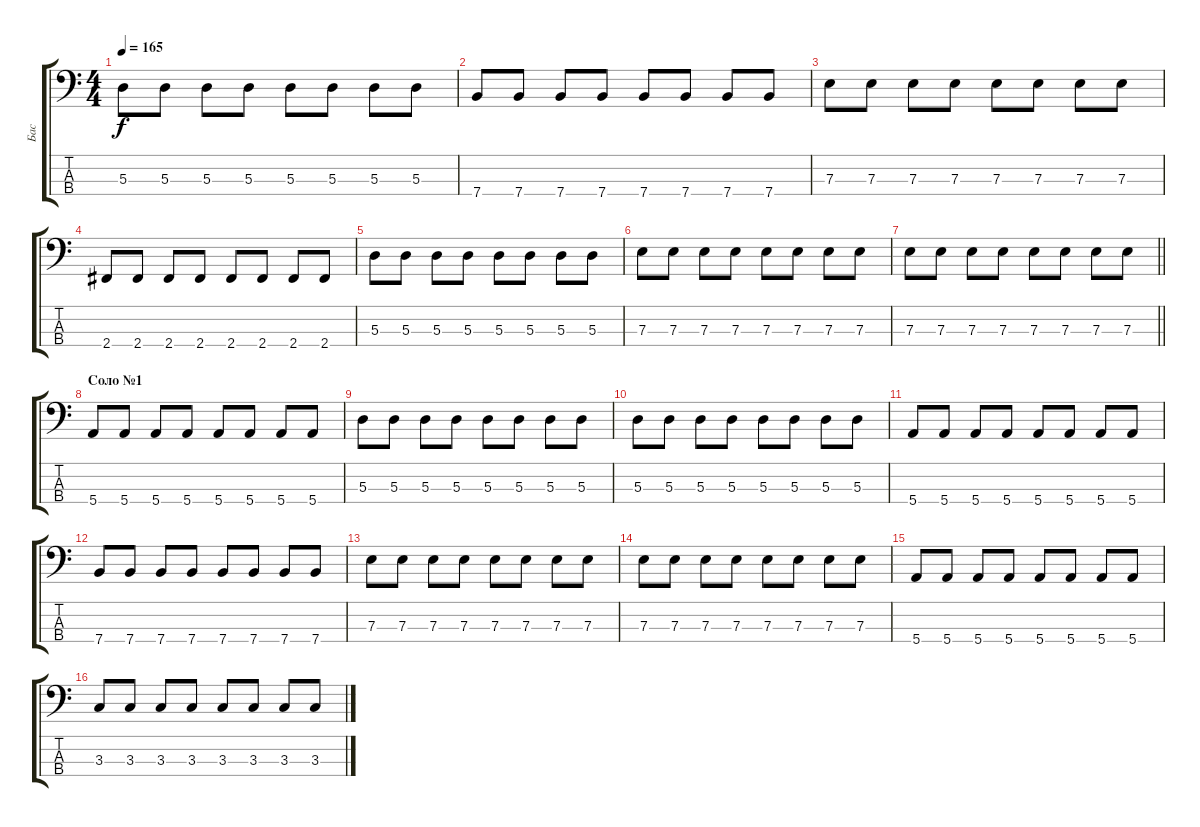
\track ("Бас" "Бас") {instrument electricbassfinger}
\staff {score tabs}
\tuning (G2 D2 A1 E1) {hide}
\ts (4 4)
\tempo 165
\clef f4
\ks c
5.3.8{dy f} 5.3.8 5.3.8 5.3.8 5.3.8 5.3.8 5.3.8 5.3.8 |
7.4.8 7.4.8 7.4.8 7.4.8 7.4.8 7.4.8 7.4.8 7.4.8 |
7.3.8 7.3.8 7.3.8 7.3.8 7.3.8 7.3.8 7.3.8 7.3.8 |
2.4.8 2.4.8 2.4.8 2.4.8 2.4.8 2.4.8 2.4.8 2.4.8 |
5.3.8 5.3.8 5.3.8 5.3.8 5.3.8 5.3.8 5.3.8 5.3.8 |
7.3.8 7.3.8 7.3.8 7.3.8 7.3.8 7.3.8 7.3.8 7.3.8 |
\barLineRight lightlight
7.3.8 7.3.8 7.3.8 7.3.8 7.3.8 7.3.8 7.3.8 7.3.8 |
\section ("" "Соло №1")
5.4.8 5.4.8 5.4.8 5.4.8 5.4.8 5.4.8 5.4.8 5.4.8 |
5.3.8 5.3.8 5.3.8 5.3.8 5.3.8 5.3.8 5.3.8 5.3.8 |
5.3.8 5.3.8 5.3.8 5.3.8 5.3.8 5.3.8 5.3.8 5.3.8 |
5.4.8 5.4.8 5.4.8 5.4.8 5.4.8 5.4.8 5.4.8 5.4.8 |
7.4.8 7.4.8 7.4.8 7.4.8 7.4.8 7.4.8 7.4.8 7.4.8 |
7.3.8 7.3.8 7.3.8 7.3.8 7.3.8 7.3.8 7.3.8 7.3.8 |
7.3.8 7.3.8 7.3.8 7.3.8 7.3.8 7.3.8 7.3.8 7.3.8 |
5.4.8 5.4.8 5.4.8 5.4.8 5.4.8 5.4.8 5.4.8 5.4.8 |
3.3.8 3.3.8 3.3.8 3.3.8 3.3.8 3.3.8 3.3.8 3.3.8
